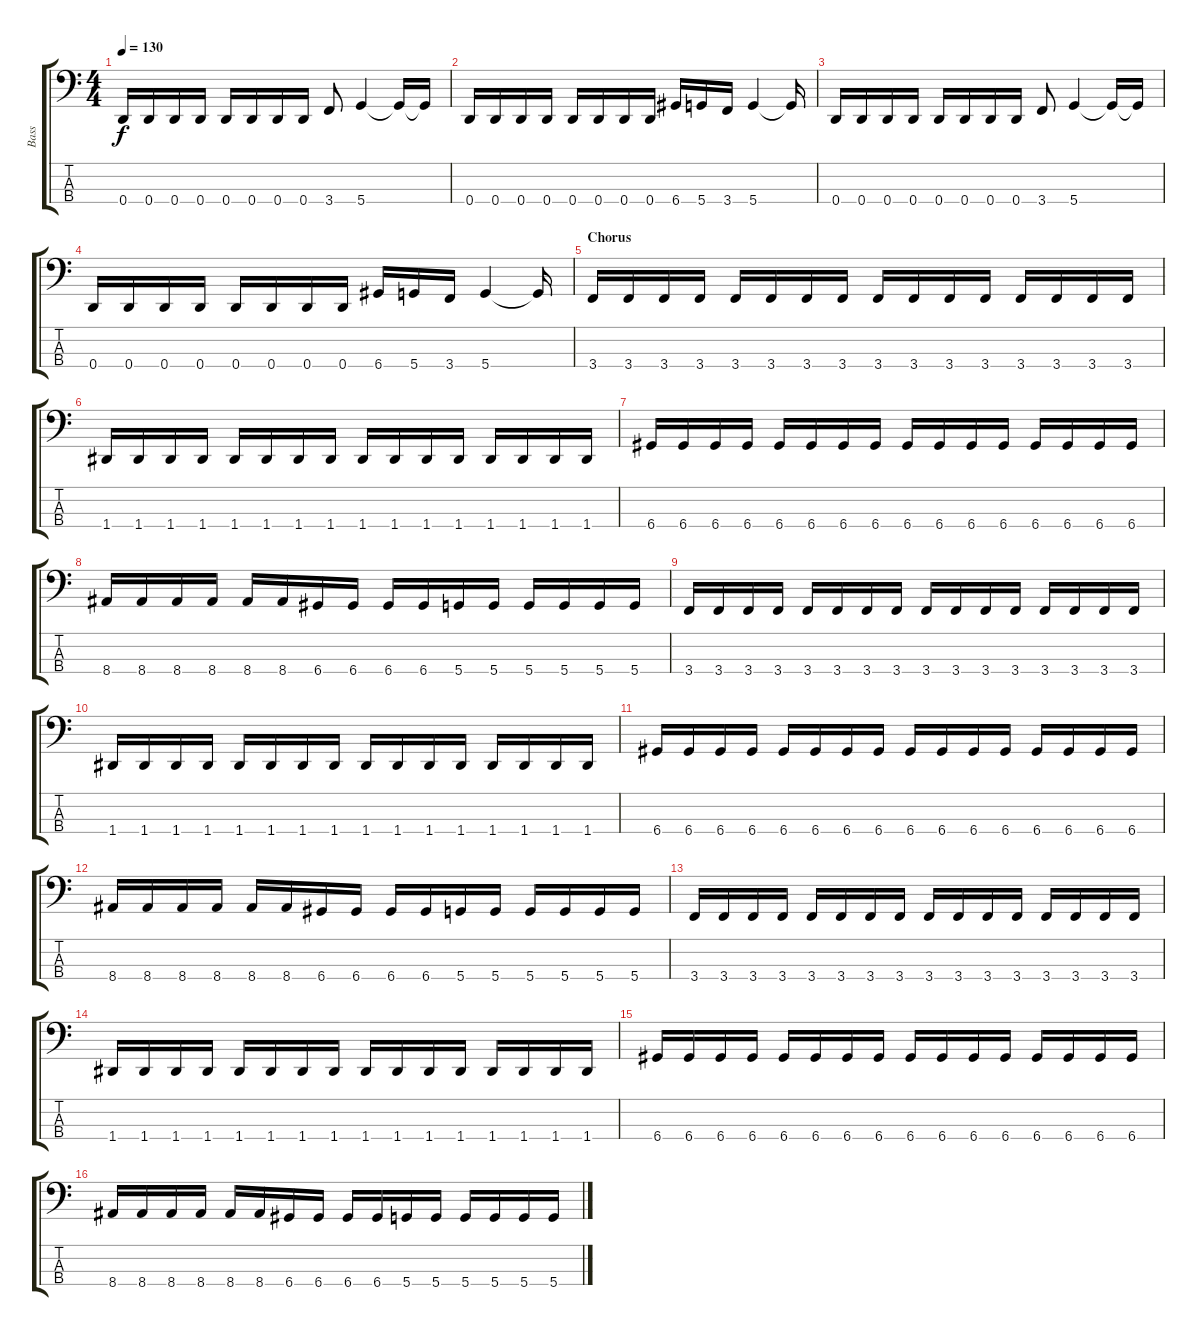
\track ("Bass" "Bass") {instrument electricbassfinger}
\staff {score tabs}
\tuning (G2 D2 A1 D1) {hide}
\ts (4 4)
\tempo 130
\clef f4
\ks c
0.4.16{dy f} 0.4.16 0.4.16 0.4.16 0.4.16 0.4.16 0.4.16 0.4.16 3.4.8 5.4.4 5.4{t}.16 5.4{t}.16 |
0.4.16 0.4.16 0.4.16 0.4.16 0.4.16 0.4.16 0.4.16 0.4.16 6.4.16 5.4.16 3.4.16 5.4.4 5.4{t}.16 |
0.4.16 0.4.16 0.4.16 0.4.16 0.4.16 0.4.16 0.4.16 0.4.16 3.4.8 5.4.4 5.4{t}.16 5.4{t}.16 |
0.4.16 0.4.16 0.4.16 0.4.16 0.4.16 0.4.16 0.4.16 0.4.16 6.4.16 5.4.16 3.4.16 5.4.4 5.4{t}.16 |
\section ("" "Chorus")
3.4.16 3.4.16 3.4.16 3.4.16 3.4.16 3.4.16 3.4.16 3.4.16 3.4.16 3.4.16 3.4.16 3.4.16 3.4.16 3.4.16 3.4.16 3.4.16 |
1.4.16 1.4.16 1.4.16 1.4.16 1.4.16 1.4.16 1.4.16 1.4.16 1.4.16 1.4.16 1.4.16 1.4.16 1.4.16 1.4.16 1.4.16 1.4.16 |
6.4.16 6.4.16 6.4.16 6.4.16 6.4.16 6.4.16 6.4.16 6.4.16 6.4.16 6.4.16 6.4.16 6.4.16 6.4.16 6.4.16 6.4.16 6.4.16 |
8.4.16 8.4.16 8.4.16 8.4.16 8.4.16 8.4.16 6.4.16 6.4.16 6.4.16 6.4.16 5.4.16 5.4.16 5.4.16 5.4.16 5.4.16 5.4.16 |
3.4.16 3.4.16 3.4.16 3.4.16 3.4.16 3.4.16 3.4.16 3.4.16 3.4.16 3.4.16 3.4.16 3.4.16 3.4.16 3.4.16 3.4.16 3.4.16 |
1.4.16 1.4.16 1.4.16 1.4.16 1.4.16 1.4.16 1.4.16 1.4.16 1.4.16 1.4.16 1.4.16 1.4.16 1.4.16 1.4.16 1.4.16 1.4.16 |
6.4.16 6.4.16 6.4.16 6.4.16 6.4.16 6.4.16 6.4.16 6.4.16 6.4.16 6.4.16 6.4.16 6.4.16 6.4.16 6.4.16 6.4.16 6.4.16 |
8.4.16 8.4.16 8.4.16 8.4.16 8.4.16 8.4.16 6.4.16 6.4.16 6.4.16 6.4.16 5.4.16 5.4.16 5.4.16 5.4.16 5.4.16 5.4.16 |
3.4.16 3.4.16 3.4.16 3.4.16 3.4.16 3.4.16 3.4.16 3.4.16 3.4.16 3.4.16 3.4.16 3.4.16 3.4.16 3.4.16 3.4.16 3.4.16 |
1.4.16 1.4.16 1.4.16 1.4.16 1.4.16 1.4.16 1.4.16 1.4.16 1.4.16 1.4.16 1.4.16 1.4.16 1.4.16 1.4.16 1.4.16 1.4.16 |
6.4.16 6.4.16 6.4.16 6.4.16 6.4.16 6.4.16 6.4.16 6.4.16 6.4.16 6.4.16 6.4.16 6.4.16 6.4.16 6.4.16 6.4.16 6.4.16 |
8.4.16 8.4.16 8.4.16 8.4.16 8.4.16 8.4.16 6.4.16 6.4.16 6.4.16 6.4.16 5.4.16 5.4.16 5.4.16 5.4.16 5.4.16 5.4.16
